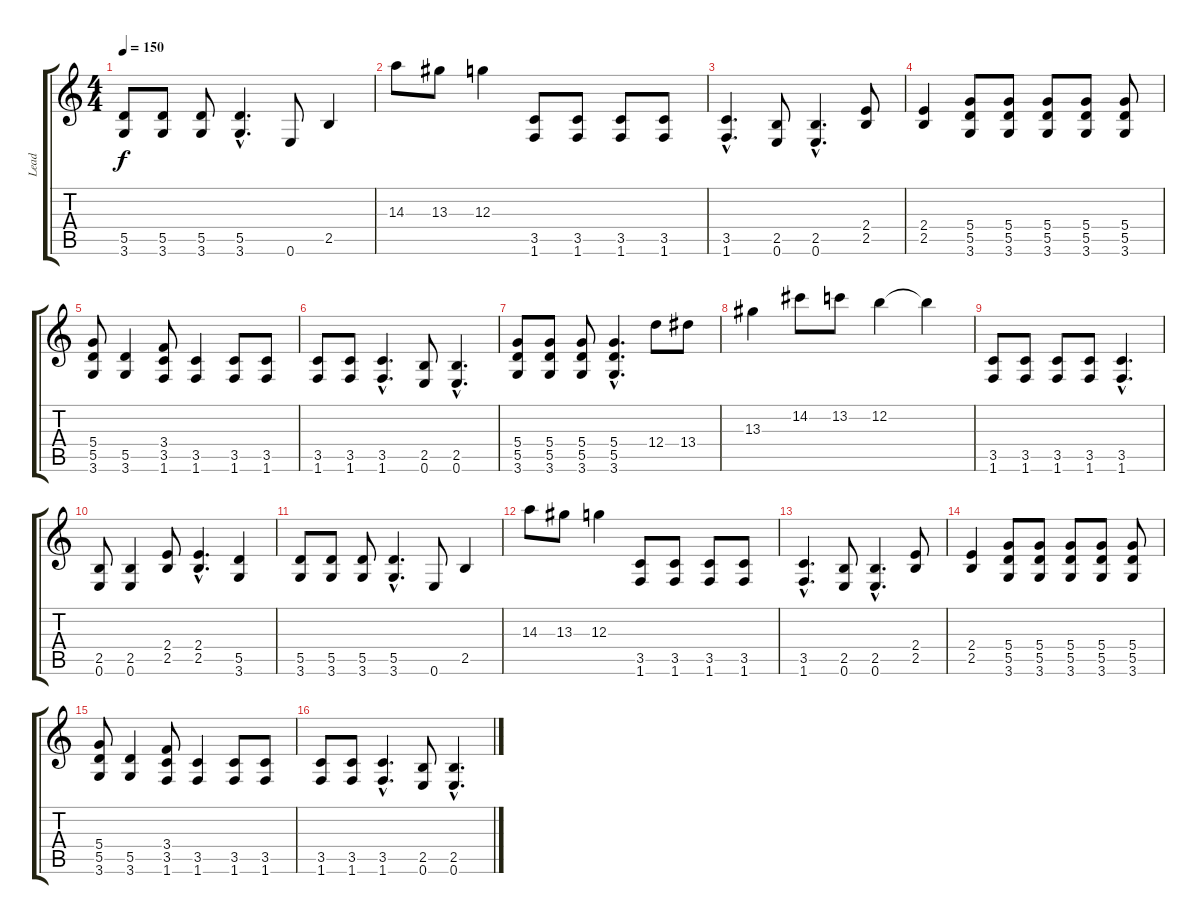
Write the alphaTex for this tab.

\track ("Lead" "Lead") {instrument distortionguitar}
\staff {score tabs}
\tuning (E4 B3 G3 D3 A2 E2) {hide}
\ts (4 4)
\tempo 150
\clef g2
\ks c
(5.5 3.6).8{dy f} (5.5 3.6).8 (5.5 3.6).8 (5.5{hac} 3.6{hac}).4{d} 0.6.8 2.5.4 |
14.3.8 13.3.8 12.3.4 (3.5 1.6).8 (3.5 1.6).8 (3.5 1.6).8 (3.5 1.6).8 |
(3.5{hac} 1.6{hac}).4{d} (2.5 0.6).8 (2.5{hac} 0.6{hac}).4{d} (2.4 2.5).8 |
(2.4 2.5).4 (5.4 5.5 3.6).8 (5.4 5.5 3.6).8 (5.4 5.5 3.6).8 (5.4 5.5 3.6).8 (5.4 5.5 3.6).8 |
(5.4 5.5 3.6).8 (5.5 3.6).4 (3.4 3.5 1.6).8 (3.5 1.6).4 (3.5 1.6).8 (3.5 1.6).8 |
(3.5 1.6).8 (3.5 1.6).8 (3.5{hac} 1.6{hac}).4{d} (2.5 0.6).8 (2.5{hac} 0.6{hac}).4{d} |
(5.4 5.5 3.6).8 (5.4 5.5 3.6).8 (5.4 5.5 3.6).8 (5.4{hac} 5.5{hac} 3.6{hac}).4{d} 12.4.8 13.4.8 |
13.3.4 14.2.8 13.2.8 12.2.4 12.2{t}.4 |
(3.5 1.6).8 (3.5 1.6).8 (3.5 1.6).8 (3.5 1.6).8 (3.5{hac} 1.6{hac}).4{d} |
(2.5 0.6).8 (2.5 0.6).4 (2.4 2.5).8 (2.4{hac} 2.5{hac}).4{d} (5.5 3.6).4 |
(5.5 3.6).8 (5.5 3.6).8 (5.5 3.6).8 (5.5{hac} 3.6{hac}).4{d} 0.6.8 2.5.4 |
14.3.8 13.3.8 12.3.4 (3.5 1.6).8 (3.5 1.6).8 (3.5 1.6).8 (3.5 1.6).8 |
(3.5{hac} 1.6{hac}).4{d} (2.5 0.6).8 (2.5{hac} 0.6{hac}).4{d} (2.4 2.5).8 |
(2.4 2.5).4 (5.4 5.5 3.6).8 (5.4 5.5 3.6).8 (5.4 5.5 3.6).8 (5.4 5.5 3.6).8 (5.4 5.5 3.6).8 |
(5.4 5.5 3.6).8 (5.5 3.6).4 (3.4 3.5 1.6).8 (3.5 1.6).4 (3.5 1.6).8 (3.5 1.6).8 |
(3.5 1.6).8 (3.5 1.6).8 (3.5{hac} 1.6{hac}).4{d} (2.5 0.6).8 (2.5{hac} 0.6{hac}).4{d}
